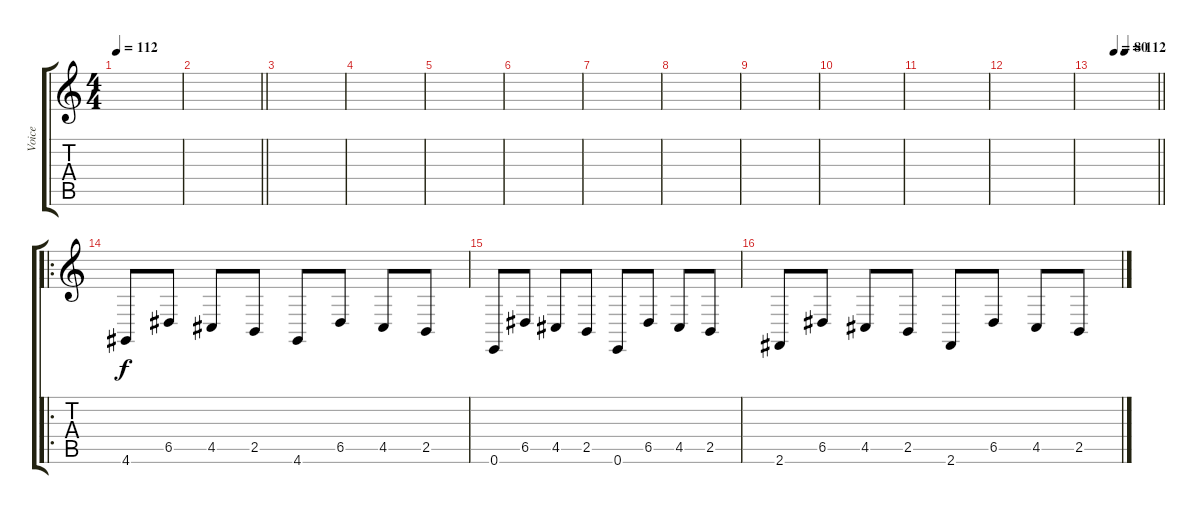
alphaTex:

\track ("Voice" "Voice") {instrument lead2sawtooth}
\staff {score tabs}
\tuning (E4 B3 G3 D3 A2 E2) {hide}
\ts (4 4)
\tempo 112
\clef g2
\ks c
|
\barLineRight lightlight
|
\section ("" "")
|
|
|
|
|
|
|
|
|
|
\tempo (80 0.3333333333333333)
\tempo (112 0.5)
\barLineRight lightlight
|
\ro
\section ("" "")
4.6.8{volume 11} 6.5.8 4.5.8 2.5.8 4.6.8 6.5.8 4.5.8 2.5.8 |
0.6.8 6.5.8 4.5.8 2.5.8 0.6.8 6.5.8 4.5.8 2.5.8 |
2.6.8 6.5.8 4.5.8 2.5.8 2.6.8 6.5.8 4.5.8 2.5.8
